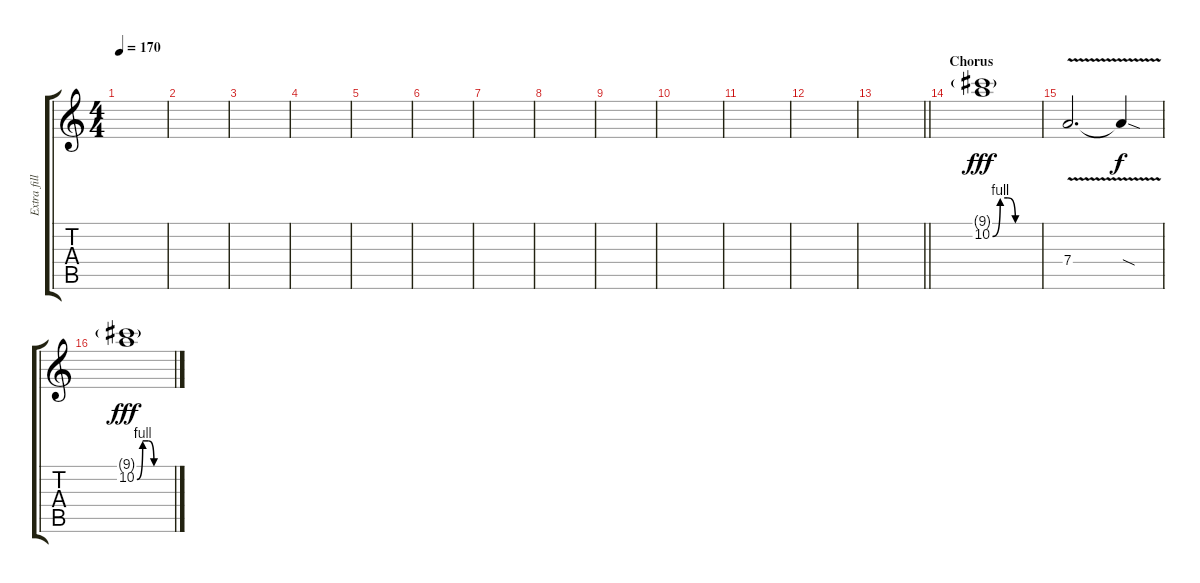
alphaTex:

\track ("Extra fills" "Extra fill") {instrument distortionguitar}
\staff {score tabs}
\tuning (E4 B3 G3 D3 A2 E2) {hide}
\ts (4 4)
\tempo 170
\clef g2
\ks c
|
|
|
|
|
|
|
|
|
|
|
|
\barLineRight lightlight
|
\section ("" "Chorus")
(9.1{g} 10.2{be (custom 0 0 10 4 20 4 30 0 60 0)}).1{dy fff volume 5} |
7.4{v}.2{d} 7.4{sod t}.4{dy f} |
(9.1{g} 10.2{be (custom 0 0 10 4 20 4 30 0 60 0)}).1{dy fff}
